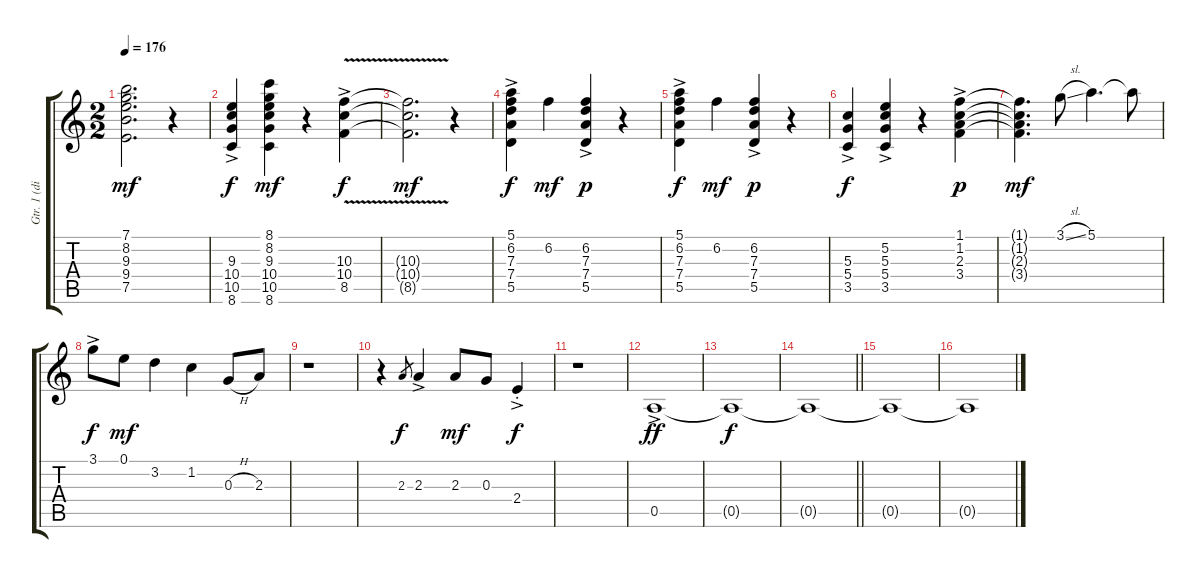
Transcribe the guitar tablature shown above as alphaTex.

\track ("Gtr. 1 (dist. elec)" "Gtr. 1 (di") {instrument distortionguitar}
\staff {score tabs}
\tuning (E4 B3 G3 D3 A2 E2) {hide}
\ts (2 2)
\tempo 176
\clef g2
\ks c
(7.1{t} 8.2{t} 9.3{t} 9.4{t} 7.5{t}).2{d dy mf} r.4 |
(9.3{ac} 10.4{ac} 10.5{ac} 8.6{ac}).4{dy f} (8.1 8.2 9.3 10.4 10.5 8.6).4{dy mf} r.4 (10.3{v ac} 10.4{v ac} 8.5{v ac}).4{dy f} |
(10.3{v t} 10.4{v t} 8.5{v t}).2{d dy mf} r.4 |
(5.1{ac} 6.2{ac} 7.3{ac} 7.4{ac} 5.5{ac}).4{dy f} 6.2.4{dy mf} (6.2 7.3{ac} 7.4{ac} 5.5{ac}).4{dy p} r.4 |
(5.1{ac} 6.2{ac} 7.3{ac} 7.4{ac} 5.5{ac}).4{dy f} 6.2.4{dy mf} (6.2 7.3{ac} 7.4{ac} 5.5{ac}).4{dy p} r.4 |
(5.3{ac} 5.4{ac} 3.5{ac}).4{dy f} (5.2{ac} 5.3{ac} 5.4{ac} 3.5{ac}).4 r.4 (1.1 1.2{ac} 2.3{ac} 3.4{ac}).4{dy p} |
(1.1{t} 1.2{t} 2.3{t} 3.4{t}).4{d dy mf} 3.1{sl}.8 5.1.4{d} 5.1{t}.8 |
3.1{ac}.8{dy f} 0.1.8{dy mf} 3.2.4 1.2.4 0.3{h}.8 2.3.8 |
r.1 |
r.4 2.3.8{gr dy f} 2.3{ac}.4 2.3.8{dy mf} 0.3.8 2.4{ac st}.4{dy f} |
r.1 |
0.5{ac}.1{dy ff} |
0.5{t}.1{dy f} |
\barLineRight lightlight
0.5{t}.1 |
0.5{t}.1 |
0.5{t}.1
